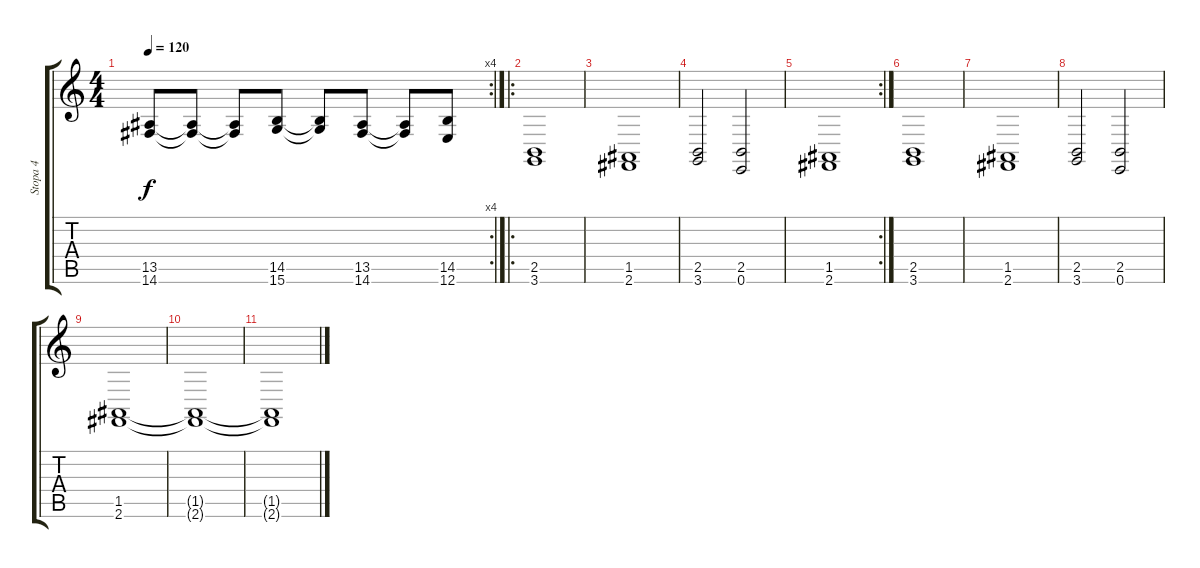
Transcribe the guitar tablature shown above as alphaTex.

\track ("Stopa 4" "Stopa 4") {instrument choiraahs}
\staff {score tabs}
\tuning (E4 B3 G3 D3 A2 E2) {hide}
\rc 4
\ts (4 4)
\tempo 120
\clef g2
\ks c
(13.5 14.6).8{dy f} (13.5{t} 14.6{t}).8 (13.5{t} 14.6{t}).8 (14.5 15.6).8 (14.5{t} 15.6{t}).8 (13.5 14.6).8 (13.5{t} 14.6{t}).8 (14.5 12.6).8 |
\ro
(2.5 3.6).1 |
(1.5 2.6).1 |
(2.5 3.6).2 (2.5 0.6).2 |
\rc 2
(1.5 2.6).1 |
(2.5 3.6).1 |
(1.5 2.6).1 |
(2.5 3.6).2 (2.5 0.6).2 |
(1.5 2.6).1 |
(1.5{t} 2.6{t}).1 |
(1.5{t} 2.6{t}).1
